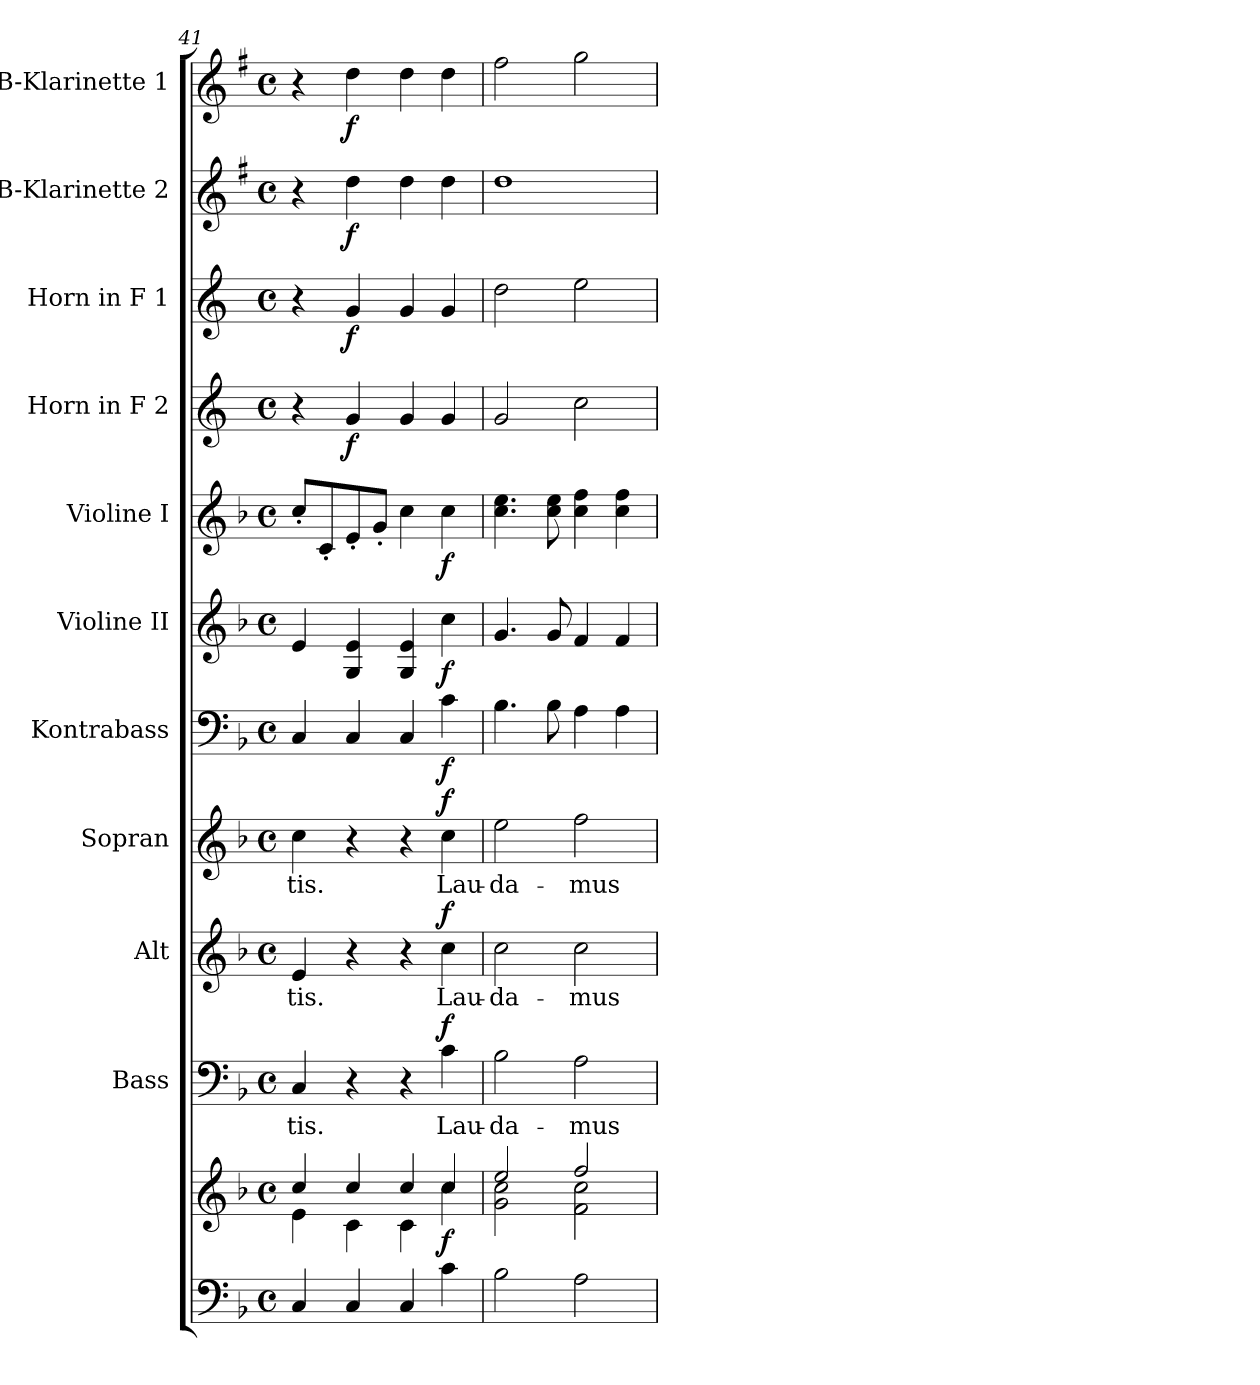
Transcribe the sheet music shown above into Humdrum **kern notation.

**kern	**kern	**dynam	**kern	**text	**dynam	**kern	**text	**dynam	**kern	**text	**dynam	**kern	**dynam	**kern	**dynam	**kern	**dynam	**kern	**dynam	**kern	**dynam	**kern	**dynam	**kern	**dynam
*part11	*part11	*part11	*part10	*part10	*part10	*part9	*part9	*part9	*part8	*part8	*part8	*part7	*part7	*part6	*part6	*part5	*part5	*part4	*part4	*part3	*part3	*part2	*part2	*part1	*part1
*staff12	*staff11	*staff11/12	*staff10	*staff10	*staff10	*staff9	*staff9	*staff9	*staff8	*staff8	*staff8	*staff7	*staff7	*staff6	*staff6	*staff5	*staff5	*staff4	*staff4	*staff3	*staff3	*staff2	*staff2	*staff1	*staff1
*	*	*	*I"Bass	*	*	*I"Alt	*	*	*I"Sopran	*	*	*I"Kontrabass	*	*I"Violine II	*	*I"Violine I	*	*I"Horn in F 2	*	*I"Horn in F 1	*	*I"B-Klarinette 2	*	*I"B-Klarinette 1	*
*	*	*	*I'B.	*	*	*I'A.	*	*	*I'S.	*	*	*I'Kb.	*	*I'Vl. II	*	*I'Vl. I	*	*	*	*	*	*I'B Kl. 2	*	*I'B Kl. 1	*
*clefF4	*clefG2	*	*clefF4	*	*	*clefG2	*	*	*clefG2	*	*	*clefF4	*	*clefG2	*	*clefG2	*	*clefG2	*	*clefG2	*	*clefG2	*	*clefG2	*
*	*	*	*	*	*	*	*	*	*	*	*	*ITrd7c12	*	*	*	*	*	*ITrd4c7	*	*ITrd4c7	*	*ITrd1c2	*	*ITrd1c2	*
*k[b-]	*k[b-]	*	*k[b-]	*	*	*k[b-]	*	*	*k[b-]	*	*	*k[b-]	*	*k[b-]	*	*k[b-]	*	*k[b-]	*	*k[b-]	*	*k[b-]	*	*k[b-]	*
*F:	*F:	*	*F:	*	*	*F:	*	*	*F:	*	*	*F:	*	*F:	*	*F:	*	*F:	*	*F:	*	*F:	*	*F:	*
*M4/4	*M4/4	*	*M4/4	*	*	*M4/4	*	*	*M4/4	*	*	*M4/4	*	*M4/4	*	*M4/4	*	*M4/4	*	*M4/4	*	*M4/4	*	*M4/4	*
*met(c)	*met(c)	*	*met(c)	*	*	*met(c)	*	*	*met(c)	*	*	*met(c)	*	*met(c)	*	*met(c)	*	*met(c)	*	*met(c)	*	*met(c)	*	*met(c)	*
=41	=41	=41	=41	=41	=41	=41	=41	=41	=41	=41	=41	=41	=41	=41	=41	=41	=41	=41	=41	=41	=41	=41	=41	=41	=41
*	*^	*	*	*	*	*	*	*	*	*	*	*	*	*	*	*	*	*	*	*	*	*	*	*	*
!	!	!	!	!	!LO:LY:b	!	!	!LO:LY:b	!	!	!LO:LY:b	!	!	!	!	!	!	!	!	!	!	!	!	!	!	!
4C/	4cc/	4e\	.	4C/	-tis.	.	4e/	-tis.	.	4cc\	-tis.	.	4CC/	.	4e/	.	8cc'</L	.	4r	.	4r	.	4r	.	4r	.
.	.	.	.	.	.	.	.	.	.	.	.	.	.	.	.	.	8c'</	.	.	.	.	.	.	.	.	.
!	!	!	!	!	!	!	!	!	!	!	!	!	!	!	!	!	!	!	!	!LO:DY:b	!	!LO:DY:b	!	!LO:DY:b	!	!LO:DY:b
4C/	4cc/	4c\	.	4r	.	.	4r	.	.	4r	.	.	4CC/	.	4G/ 4e/	.	8e'</	.	4c/	f	4c/	f	4cc\	f	4cc\	f
.	.	.	.	.	.	.	.	.	.	.	.	.	.	.	.	.	8g'</J	.	.	.	.	.	.	.	.	.
4C/	4cc/	4c\	.	4r	.	.	4r	.	.	4r	.	.	4CC/	.	4G/ 4e/	.	4cc\	.	4c/	.	4c/	.	4cc\	.	4cc\	.
!	!	!	!LO:DY:b	!	!LO:LY:b	!LO:DY:a	!	!LO:LY:b	!LO:DY:a	!	!LO:LY:b	!LO:DY:a	!	!LO:DY:b	!	!LO:DY:b	!	!LO:DY:b	!	!	!	!	!	!	!	!
4c\	4cc/	4cc\	f	4c\	Lau-	f	4cc\	Lau-	f	4cc\	Lau-	f	4C\	f	4cc\	f	4cc\	f	4c/	.	4c/	.	4cc\	.	4cc\	.
!!LO:PB:g=z
=42	=42	=42	=42	=42	=42	=42	=42	=42	=42	=42	=42	=42	=42	=42	=42	=42	=42	=42	=42	=42	=42	=42	=42	=42	=42	=42
!	!	!	!	!	!LO:LY:b	!	!	!LO:LY:b	!	!	!LO:LY:b	!	!	!	!	!	!	!	!	!	!	!	!	!	!	!
2B-\	2ee/	2g\ 2cc\	.	2B-\	-da-	.	2cc\	-da-	.	2ee\	-da-	.	4.BB-\	.	4.g/	.	4.cc\ 4.ee\	.	2c/	.	2g\	.	1cc	.	2ee\	.
.	.	.	.	.	.	.	.	.	.	.	.	.	8BB-\	.	8g/	.	8cc\ 8ee\	.	.	.	.	.	.	.	.	.
!	!	!	!	!	!LO:LY:b	!	!	!LO:LY:b	!	!	!LO:LY:b	!	!	!	!	!	!	!	!	!	!	!	!	!	!	!
2A\	2ff/	2f\ 2cc\	.	2A\	-mus	.	2cc\	-mus	.	2ff\	-mus	.	4AA\	.	4f/	.	4cc\ 4ff\	.	2f\	.	2a\	.	.	.	2ff\	.
.	.	.	.	.	.	.	.	.	.	.	.	.	4AA\	.	4f/	.	4cc\ 4ff\	.	.	.	.	.	.	.	.	.
*	*v	*v	*	*	*	*	*	*	*	*	*	*	*	*	*	*	*	*	*	*	*	*	*	*	*	*
=	=	=	=	=	=	=	=	=	=	=	=	=	=	=	=	=	=	=	=	=	=	=	=	=	=
*-	*-	*-	*-	*-	*-	*-	*-	*-	*-	*-	*-	*-	*-	*-	*-	*-	*-	*-	*-	*-	*-	*-	*-	*-	*-
